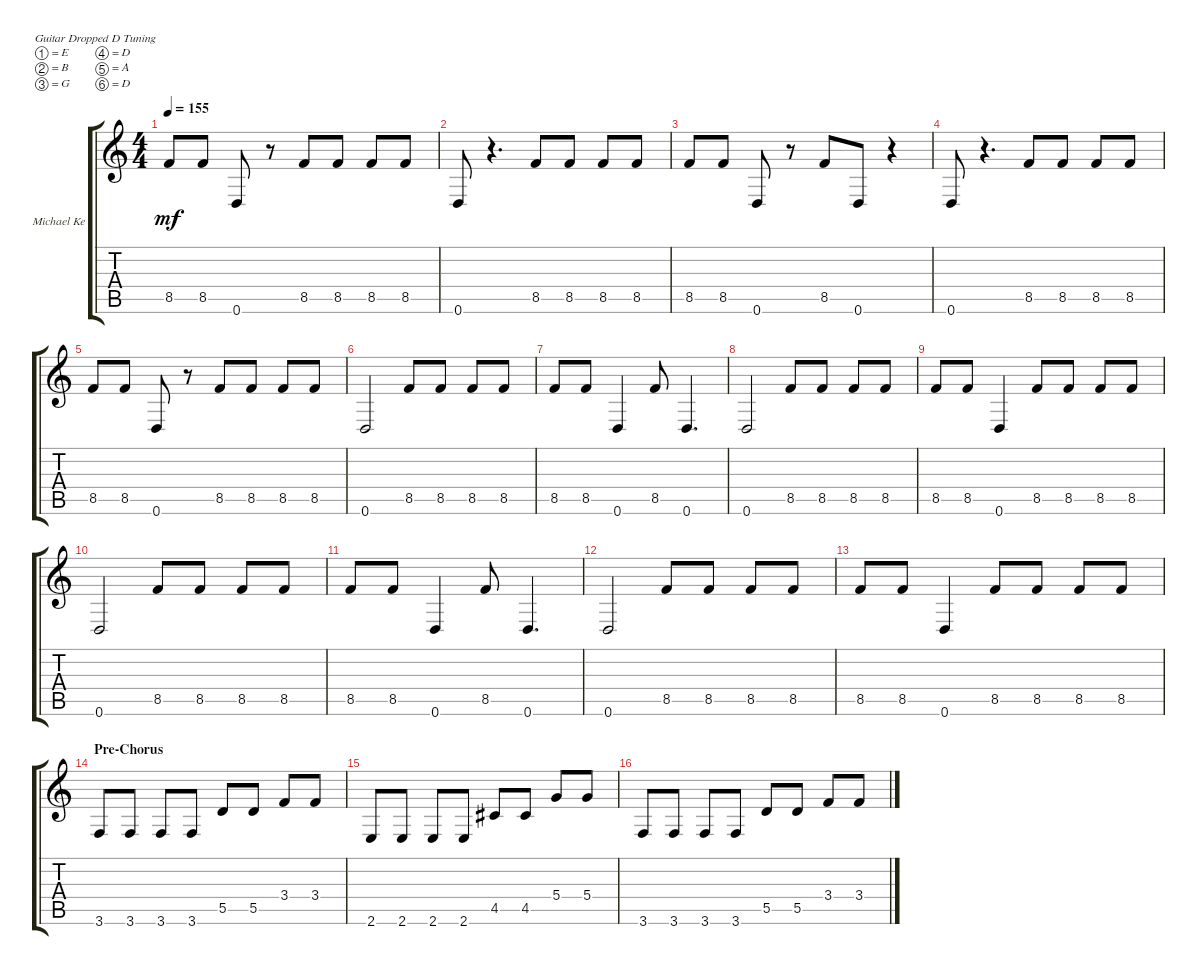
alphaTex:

\defaultSystemsLayout 4
\bracketExtendMode groupsimilarinstruments
\firstSystemTrackNameOrientation horizontal
\otherSystemsTrackNameOrientation horizontal
\track ("Michael Kerr (Guitar)" "Michael Ke") {instrument overdrivenguitar}
\staff {score tabs}
\tuning (E4 B3 G3 D3 A2 D2)
\ts (4 4)
\tempo 155
\clef g2
\ks c
8.5.8{dy mf} 8.5.8 0.6.8 r.8 8.5.8 8.5.8 8.5.8 8.5.8 |
0.6.8 r.4{d} 8.5.8 8.5.8 8.5.8 8.5.8 |
8.5.8 8.5.8 0.6.8 r.8 8.5.8 0.6.8 r.4 |
0.6.8 r.4{d} 8.5.8 8.5.8 8.5.8 8.5.8 |
8.5.8 8.5.8 0.6.8 r.8 8.5.8 8.5.8 8.5.8 8.5.8 |
0.6.2 8.5.8 8.5.8 8.5.8 8.5.8 |
8.5.8 8.5.8 0.6.4 8.5.8 0.6.4{d} |
0.6.2 8.5.8 8.5.8 8.5.8 8.5.8 |
8.5.8 8.5.8 0.6.4 8.5.8 8.5.8 8.5.8 8.5.8 |
0.6.2 8.5.8 8.5.8 8.5.8 8.5.8 |
8.5.8 8.5.8 0.6.4 8.5.8 0.6.4{d} |
0.6.2 8.5.8 8.5.8 8.5.8 8.5.8 |
8.5.8 8.5.8 0.6.4 8.5.8 8.5.8 8.5.8 8.5.8 |
\section ("" "Pre-Chorus")
3.6.8 3.6.8 3.6.8 3.6.8 5.5.8 5.5.8 3.4.8 3.4.8 |
2.6.8 2.6.8 2.6.8 2.6.8 4.5.8 4.5.8 5.4.8 5.4.8 |
3.6.8 3.6.8 3.6.8 3.6.8 5.5.8 5.5.8 3.4.8 3.4.8
